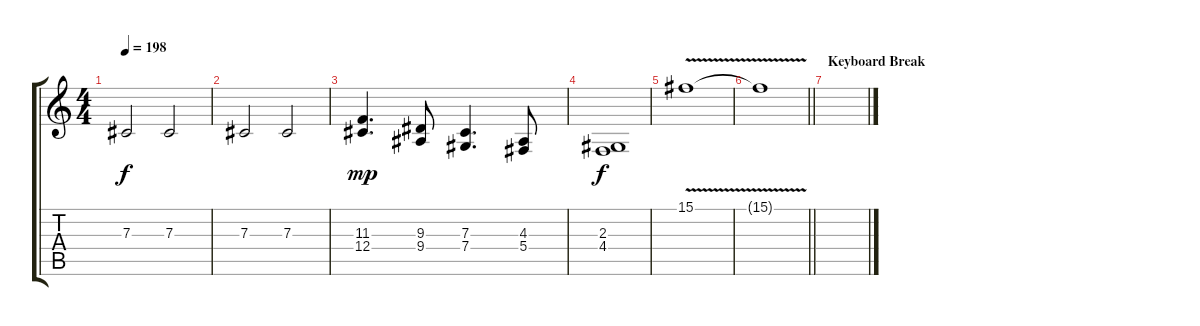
\track "" {instrument bassoon}
\staff {score tabs}
\tuning (Eb4 Bb3 Gb3 Db3 Ab2 Eb2) {hide}
\ts (4 4)
\tempo 198
\clef g2
\ks c
7.3.2{dy f} 7.3.2 |
7.3.2 7.3.2 |
(11.3 12.4).4{d dy mp} (9.3 9.4).8 (7.3 7.4).4{d} (4.3 5.4).8 |
(2.3 4.4).1{dy f} |
15.1{v}.1 |
\barLineRight lightlight
15.1{t}.1 |
\section ("" "Keyboard Break")
